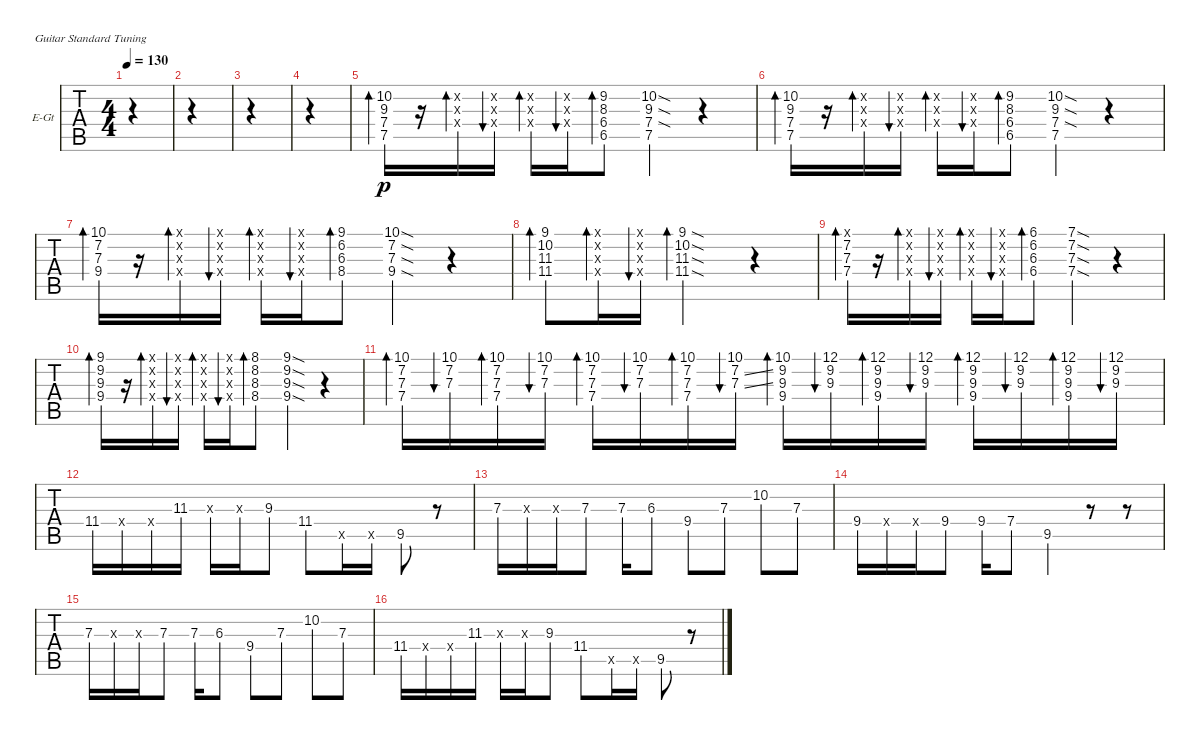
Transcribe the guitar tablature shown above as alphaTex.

\bracketExtendMode groupsimilarinstruments
\firstSystemTrackNameOrientation horizontal
\otherSystemsTrackNameOrientation horizontal
\track ("LEAD GUITAR" "E-Gt") {instrument electricguitarjazz}
\staff {tabs}
\tuning (E4 B3 G3 D3 A2 E2)
\ts (4 4)
\tempo 130
\clef g2
\ks f#minor
|
|
|
|
(7.4 9.3 10.2 7.5).16{bd 57 dy p} r.16 (7.4{x} 9.3{x} 10.2{x}).16{bd 48} (7.4{x} 9.3{x} 10.2{x}).16{bu 48} (7.4{x} 9.3{x} 10.2{x}).16{bd 48} (7.4{x} 9.3{x} 10.2{x}).16{bu 48} (6.4 8.3 9.2 6.5).8{bd 47} (7.4{sod} 9.3{sod} 10.2{sod} 7.5).4 r.4 |
(7.4 9.3 10.2 7.5).16{bd 57} r.16 (7.4{x} 9.3{x} 10.2{x}).16{bd 48} (7.4{x} 9.3{x} 10.2{x}).16{bu 48} (7.4{x} 9.3{x} 10.2{x}).16{bd 48} (7.4{x} 9.3{x} 10.2{x}).16{bu 48} (6.4 8.3 9.2 6.5).8{bd 47} (7.4{sod} 9.3{sod} 10.2{sod} 7.5).4 r.4 |
(9.4 7.3 7.2 10.1).16{bd 46} r.16 (7.4{x} 9.3{x} 10.2{x} 9.1{x}).16{bd 45} (7.4{x} 9.3{x} 10.2{x} 9.1{x}).16{bu 45} (7.4{x} 9.3{x} 10.2{x} 9.1{x}).16{bd 45} (7.4{x} 9.3{x} 10.2{x} 9.1{x}).16{bu 45} (8.4 6.3 6.2 9.1).8{bd 44} (9.4{sod} 7.3{sod} 7.2{sod} 10.1{sod}).4 r.4 |
(11.4 11.3 10.2 9.1).8{bd 54} (11.4{x} 11.3{x} 10.2{x} 9.1{x}).16{bd 49} (11.4{x} 11.3{x} 10.2{x} 9.1{x}).16{bu 69} (11.4{sod} 11.3{sod} 10.2{sod} 9.1{sod}).2{bd 76} r.4 |
(7.4 7.3 7.2 7.1{x}).16{bd 43} r.16 (7.4{x} 9.3{x} 10.2{x} 9.1{x}).16{bd 42} (7.4{x} 9.3{x} 10.2{x} 9.1{x}).16{bu 42} (7.4{x} 9.3{x} 10.2{x} 9.1{x}).16{bd 42} (7.4{x} 9.3{x} 10.2{x} 9.1{x}).16{bu 42} (6.4 6.3 6.2 6.1).8{bd 41} (7.4{sod} 7.3{sod} 7.2{sod} 7.1{sod}).4 r.4 |
(9.4 9.3 9.2 9.1).16{bd 40} r.16 (7.4{x} 9.3{x} 10.2{x} 9.1{x}).16{bd 39} (7.4{x} 9.3{x} 10.2{x} 9.1{x}).16{bu 39} (7.4{x} 9.3{x} 10.2{x} 9.1{x}).16{bd 39} (7.4{x} 9.3{x} 10.2{x} 9.1{x}).16{bu 39} (8.4 8.3 8.2 8.1).8{bd 38} (9.4{sod} 9.3{sod} 9.2{sod} 9.1{sod}).4 r.4 |
(7.3 7.4 7.2 10.1).16{bd 57} (7.3 7.2 10.1).16{bu 57} (7.3 7.4 7.2 10.1).16{bd 57} (7.3 7.2 10.1).16{bu 57} (7.3 7.4 7.2 10.1).16{bd 57} (7.3 7.2 10.1).16{bu 57} (7.3 7.4 7.2 10.1).16{bd 57} (7.3{ss} 7.2{ss} 10.1).16{bu 57} (9.3 9.4 9.2 10.1).16{bd 57} (9.3 9.2 12.1).16{bu 57} (9.3 9.4 9.2 12.1).16{bd 57} (9.3 9.2 12.1).16{bu 57} (9.3 9.4 9.2 12.1).16{bd 57} (9.3 9.2 12.1).16{bu 57} (9.3 9.4 9.2 12.1).16{bd 57} (9.3 9.2 12.1).16{bu 57} |
11.4.16 0.4{x}.16 0.4{x}.16 11.3.16 11.3{x}.16 11.3{x}.16 9.3.8 11.4.8 9.5{x}.16 9.5{x}.16 9.5.8 r.8 |
7.3.16 7.3{x}.16 7.3{x}.16 7.3.8 7.3.16 6.3.8 9.4.8 7.3.8 10.2.8 7.3.8 |
9.4.16 9.4{x}.16 9.4{x}.16 9.4.8 9.4.16 7.4.8 9.5.4 r.8 r.8 |
7.3.16 7.3{x}.16 7.3{x}.16 7.3.8 7.3.16 6.3.8 9.4.8 7.3.8 10.2.8 7.3.8 |
11.4.16 0.4{x}.16 0.4{x}.16 11.3.16 11.3{x}.16 11.3{x}.16 9.3.8 11.4.8 9.5{x}.16 9.5{x}.16 9.5.8 r.8
